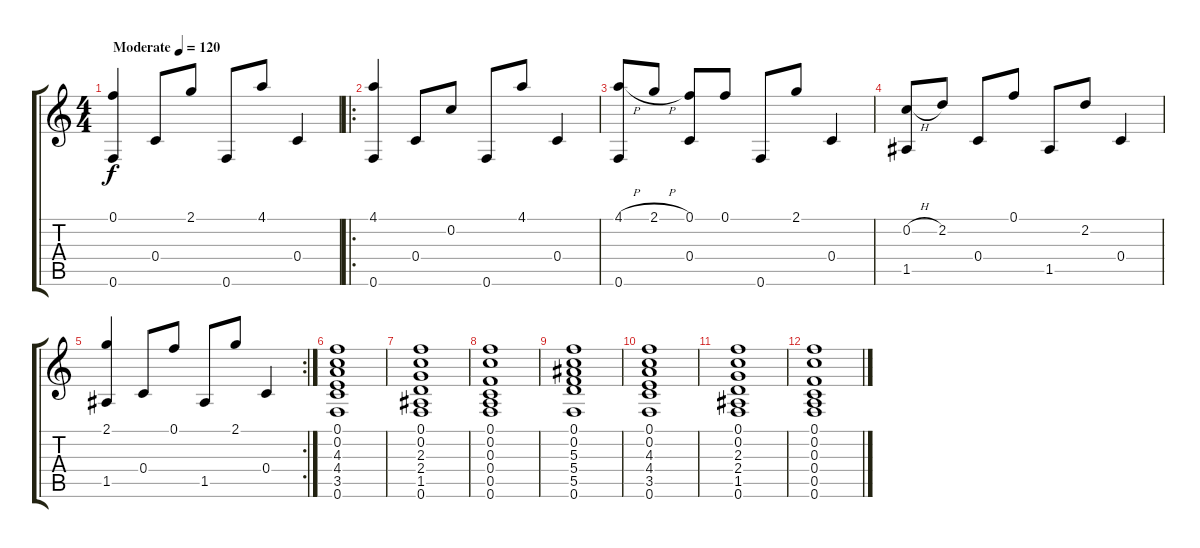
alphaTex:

\track "" {instrument acousticguitarsteel}
\staff {score tabs}
\tuning (F4 C4 F3 C3 A2 F2) {hide}
\ts (4 4)
\tempo (120 "Moderate")
\clef g2
\ks c
(0.1 0.6).4{dy f instrument acousticguitarsteel} 0.4.8 2.1.8 0.6.8 4.1.8 0.4.4 |
\ro
(4.1 0.6).4 0.4.8 0.2.8 0.6.8 4.1.8 0.4.4 |
(4.1{h} 0.6).8 2.1{h}.8 (0.1 0.4).8 0.1.8 0.6.8 2.1.8 0.4.4 |
(0.2{h} 1.5).8 2.2.8 0.4.8 0.1.8 1.5.8 2.2.8 0.4.4 |
\rc 2
(2.1 1.5).4 0.4.8 0.1.8 1.5.8 2.1.8 0.4.4 |
(0.1 0.2 4.3 4.4 3.5 0.6).1 |
(0.1 0.2 2.3 2.4 1.5 0.6).1 |
(0.1 0.2 0.3 0.4 0.5 0.6).1 |
(0.1 0.2 5.3 5.4 5.5 0.6).1 |
(0.1 0.2 4.3 4.4 3.5 0.6).1 |
(0.1 0.2 2.3 2.4 1.5 0.6).1 |
(0.1 0.2 0.3 0.4 0.5 0.6).1
